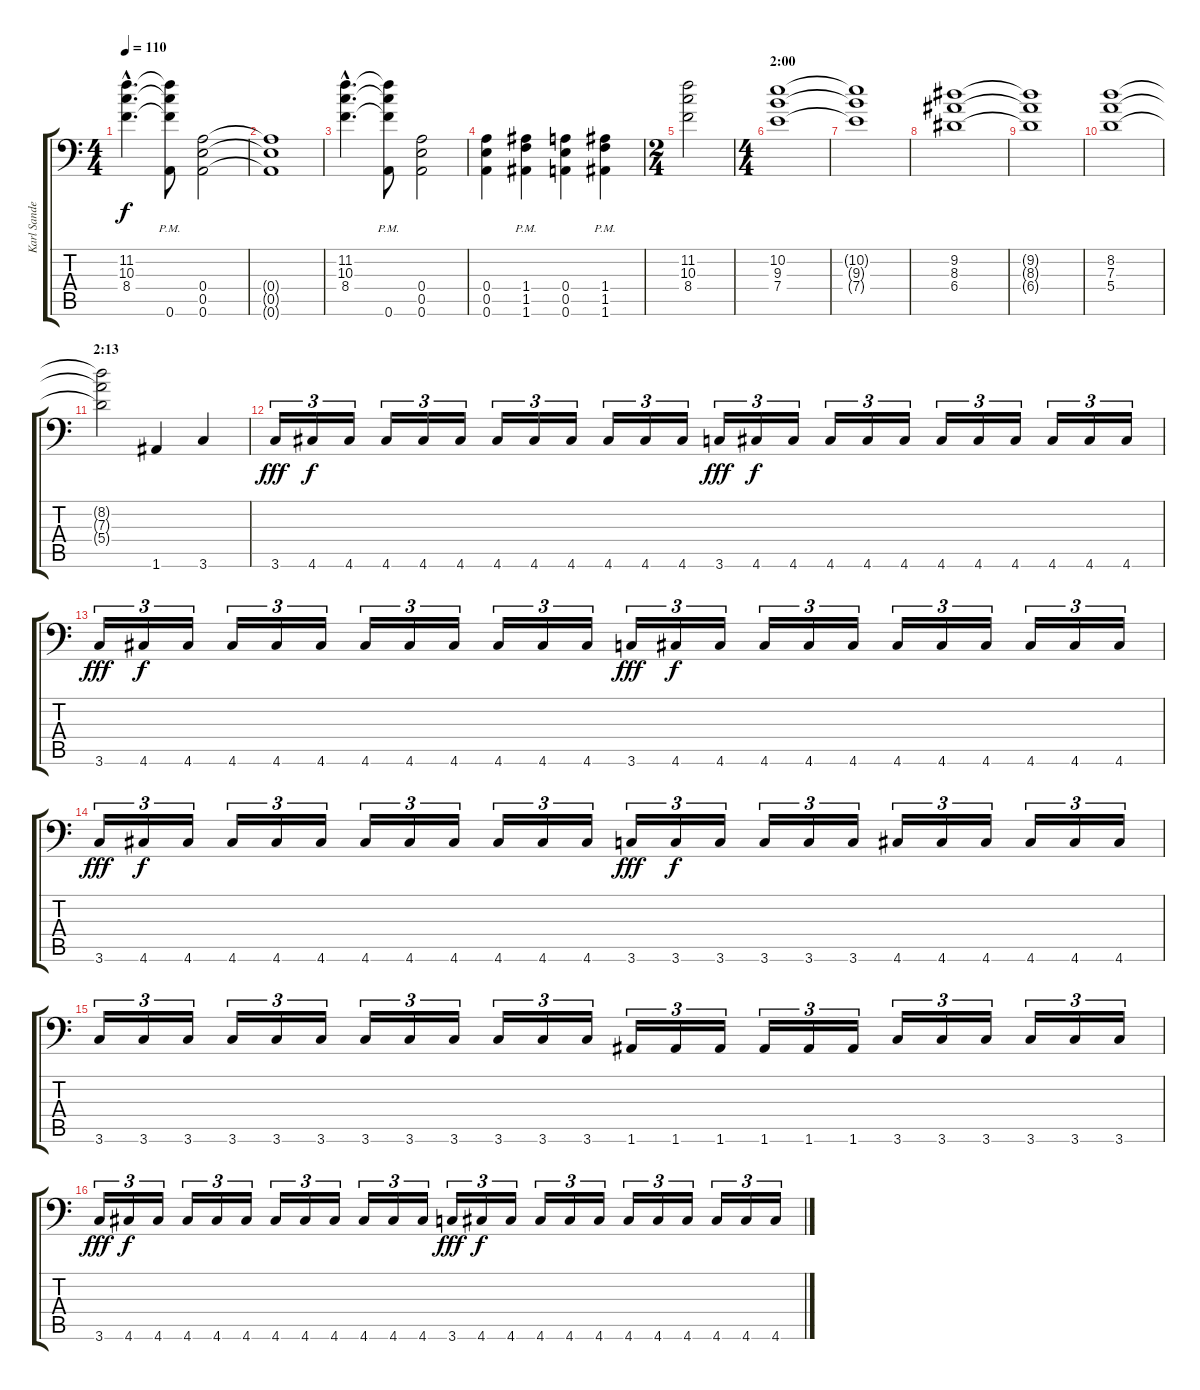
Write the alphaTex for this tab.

\track ("Karl Sanders" "Karl Sande") {instrument distortionguitar}
\staff {score tabs}
\tuning (B3 Gb3 D3 A2 E2 A1) {hide}
\ts (4 4)
\tempo 110
\clef f4
\ks c
(11.2{hac} 10.3{hac} 8.4{hac}).4{d dy f} (11.2{t} 10.3{t} 8.4{t} 0.6{pm}).8 (0.4 0.5 0.6).2 |
(0.4{t} 0.5{t} 0.6{t}).1 |
(11.2{hac} 10.3{hac} 8.4{hac}).4{d} (11.2{t} 10.3{t} 8.4{t} 0.6{pm}).8 (0.4 0.5 0.6).2 |
(0.4 0.5 0.6).4 (1.4{pm} 1.5{pm} 1.6{pm}).4 (0.4 0.5 0.6).4 (1.4{pm} 1.5{pm} 1.6{pm}).4 |
\ts (2 4)
(11.2 10.3 8.4).2 |
\ts (4 4)
\section ("" "2:00")
(10.2 9.3 7.4).1 |
(10.2{t} 9.3{t} 7.4{t}).1 |
(9.2 8.3 6.4).1 |
(9.2{t} 8.3{t} 6.4{t}).1 |
(8.2 7.3 5.4).1 |
\section ("" "2:13")
(8.2{t} 7.3{t} 5.4{t}).2 1.6.4 3.6.4 |
3.6.16{tu (3 2) dy fff} 4.6.16{tu (3 2) dy f} 4.6.16{tu (3 2)} 4.6.16{tu (3 2)} 4.6.16{tu (3 2)} 4.6.16{tu (3 2)} 4.6.16{tu (3 2)} 4.6.16{tu (3 2)} 4.6.16{tu (3 2)} 4.6.16{tu (3 2)} 4.6.16{tu (3 2)} 4.6.16{tu (3 2)} 3.6.16{tu (3 2) dy fff} 4.6.16{tu (3 2) dy f} 4.6.16{tu (3 2)} 4.6.16{tu (3 2)} 4.6.16{tu (3 2)} 4.6.16{tu (3 2)} 4.6.16{tu (3 2)} 4.6.16{tu (3 2)} 4.6.16{tu (3 2)} 4.6.16{tu (3 2)} 4.6.16{tu (3 2)} 4.6.16{tu (3 2)} |
3.6.16{tu (3 2) dy fff} 4.6.16{tu (3 2) dy f} 4.6.16{tu (3 2)} 4.6.16{tu (3 2)} 4.6.16{tu (3 2)} 4.6.16{tu (3 2)} 4.6.16{tu (3 2)} 4.6.16{tu (3 2)} 4.6.16{tu (3 2)} 4.6.16{tu (3 2)} 4.6.16{tu (3 2)} 4.6.16{tu (3 2)} 3.6.16{tu (3 2) dy fff} 4.6.16{tu (3 2) dy f} 4.6.16{tu (3 2)} 4.6.16{tu (3 2)} 4.6.16{tu (3 2)} 4.6.16{tu (3 2)} 4.6.16{tu (3 2)} 4.6.16{tu (3 2)} 4.6.16{tu (3 2)} 4.6.16{tu (3 2)} 4.6.16{tu (3 2)} 4.6.16{tu (3 2)} |
3.6.16{tu (3 2) dy fff} 4.6.16{tu (3 2) dy f} 4.6.16{tu (3 2)} 4.6.16{tu (3 2)} 4.6.16{tu (3 2)} 4.6.16{tu (3 2)} 4.6.16{tu (3 2)} 4.6.16{tu (3 2)} 4.6.16{tu (3 2)} 4.6.16{tu (3 2)} 4.6.16{tu (3 2)} 4.6.16{tu (3 2)} 3.6.16{tu (3 2) dy fff} 3.6.16{tu (3 2) dy f} 3.6.16{tu (3 2)} 3.6.16{tu (3 2)} 3.6.16{tu (3 2)} 3.6.16{tu (3 2)} 4.6.16{tu (3 2)} 4.6.16{tu (3 2)} 4.6.16{tu (3 2)} 4.6.16{tu (3 2)} 4.6.16{tu (3 2)} 4.6.16{tu (3 2)} |
3.6.16{tu (3 2)} 3.6.16{tu (3 2)} 3.6.16{tu (3 2)} 3.6.16{tu (3 2)} 3.6.16{tu (3 2)} 3.6.16{tu (3 2)} 3.6.16{tu (3 2)} 3.6.16{tu (3 2)} 3.6.16{tu (3 2)} 3.6.16{tu (3 2)} 3.6.16{tu (3 2)} 3.6.16{tu (3 2)} 1.6.16{tu (3 2)} 1.6.16{tu (3 2)} 1.6.16{tu (3 2)} 1.6.16{tu (3 2)} 1.6.16{tu (3 2)} 1.6.16{tu (3 2)} 3.6.16{tu (3 2)} 3.6.16{tu (3 2)} 3.6.16{tu (3 2)} 3.6.16{tu (3 2)} 3.6.16{tu (3 2)} 3.6.16{tu (3 2)} |
3.6.16{tu (3 2) dy fff} 4.6.16{tu (3 2) dy f} 4.6.16{tu (3 2)} 4.6.16{tu (3 2)} 4.6.16{tu (3 2)} 4.6.16{tu (3 2)} 4.6.16{tu (3 2)} 4.6.16{tu (3 2)} 4.6.16{tu (3 2)} 4.6.16{tu (3 2)} 4.6.16{tu (3 2)} 4.6.16{tu (3 2)} 3.6.16{tu (3 2) dy fff} 4.6.16{tu (3 2) dy f} 4.6.16{tu (3 2)} 4.6.16{tu (3 2)} 4.6.16{tu (3 2)} 4.6.16{tu (3 2)} 4.6.16{tu (3 2)} 4.6.16{tu (3 2)} 4.6.16{tu (3 2)} 4.6.16{tu (3 2)} 4.6.16{tu (3 2)} 4.6.16{tu (3 2)}
